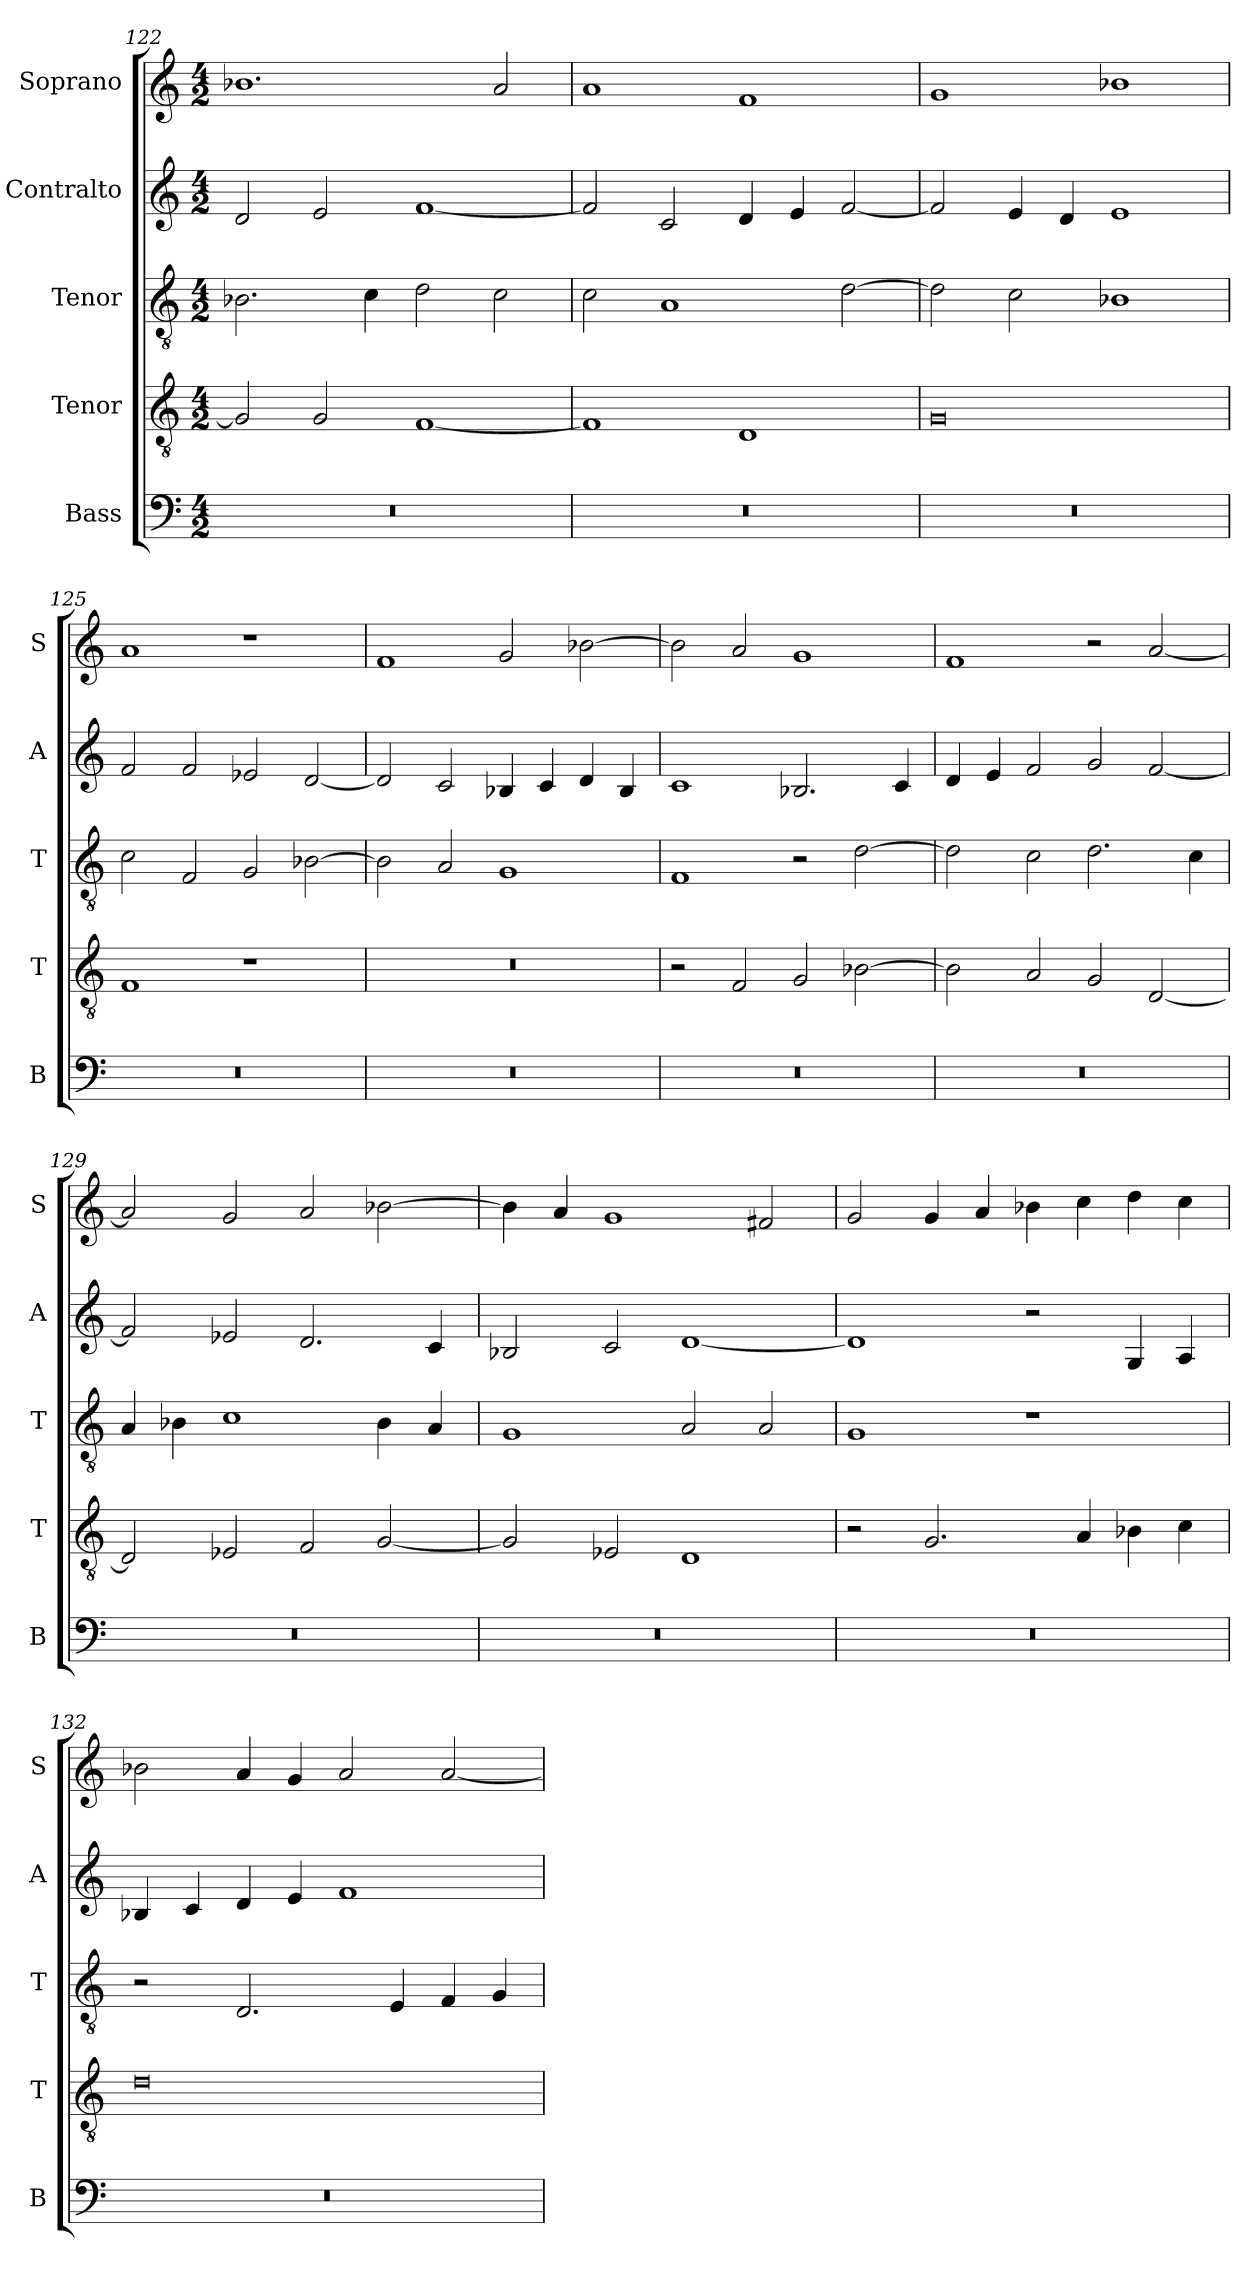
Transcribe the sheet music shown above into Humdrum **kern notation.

**kern	**kern	**kern	**kern	**kern
*part5	*part4	*part3	*part2	*part1
*staff5	*staff4	*staff3	*staff2	*staff1
*I"Bass	*I"Tenor	*I"Tenor	*I"Contralto	*I"Soprano
*I'B	*I'T	*I'T	*I'A	*I'S
*clefF4	*clefGv2	*clefGv2	*clefG2	*clefG2
*k[]	*k[]	*k[]	*k[]	*k[]
*M4/2	*M4/2	*M4/2	*M4/2	*M4/2
=122	=122	=122	=122	=122
0r	2G]	2.B-X	2d	1.b-X
.	2G	.	2e	.
.	.	4c	.	.
.	[1F	2d	[1f	.
.	.	2c	.	2a
=123	=123	=123	=123	=123
0r	1F]	2c	2f]	1a
.	.	1A	2c	.
.	1D	.	4d	1f
.	.	.	4e	.
.	.	[2d	[2f	.
=124	=124	=124	=124	=124
0r	0G	2d]	2f]	1g
.	.	2c	4e	.
.	.	.	4d	.
.	.	1B-X	1e	1b-X
=125	=125	=125	=125	=125
0r	1F	2c	2f	1a
.	.	2F	2f	.
.	1r	2G	2e-X	1r
.	.	[2B-X	[2d	.
=126	=126	=126	=126	=126
0r	0r	2B-]	2d]	1f
.	.	2A	2c	.
.	.	1G	4B-X	2g
.	.	.	4c	.
.	.	.	4d	[2b-X
.	.	.	4B-	.
=127	=127	=127	=127	=127
0r	2r	1F	1c	2b-]
.	2F	.	.	2a
.	2G	2r	2.B-X	1g
.	[2B-X	[2d	.	.
.	.	.	4c	.
=128	=128	=128	=128	=128
0r	2B-]	2d]	4d	1f
.	.	.	4e	.
.	2A	2c	2f	.
.	2G	2.d	2g	2r
.	[2D	.	[2f	[2a
.	.	4c	.	.
=129	=129	=129	=129	=129
0r	2D]	4A	2f]	2a]
.	.	4B-X	.	.
.	2E-X	1c	2e-X	2g
.	2F	.	2.d	2a
.	[2G	4B-	.	[2b-X
.	.	4A	4c	.
=130	=130	=130	=130	=130
0r	2G]	1G	2B-X	4b-]
.	.	.	.	4a
.	2E-X	.	2c	1g
.	1D	2A	[1d	.
.	.	2A	.	2f#X
=131	=131	=131	=131	=131
0r	2r	1G	1d]	2g
.	2.G	.	.	4g
.	.	.	.	4a
.	.	1r	2r	4b-X
.	4A	.	.	4cc
.	4B-X	.	4G	4dd
.	4c	.	4A	4cc
=132	=132	=132	=132	=132
0r	0d	2r	4B-X	2b-X
.	.	.	4c	.
.	.	2.D	4d	4a
.	.	.	4e	4g
.	.	.	1f	2a
.	.	4E	.	.
.	.	4F	.	[2a
.	.	4G	.	.
=	=	=	=	=
*-	*-	*-	*-	*-
